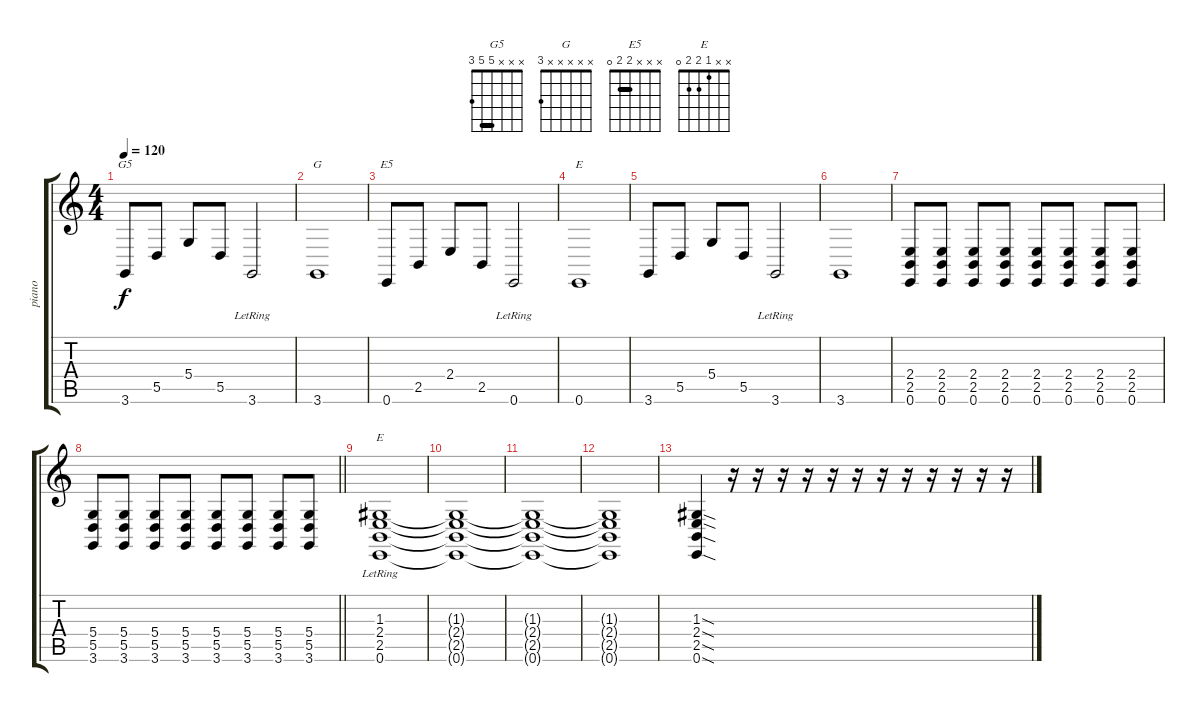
\track ("piano" "piano") {instrument electricgrandpiano}
\staff {score tabs}
\tuning (E4 B3 G3 D3 A2 E2) {hide}
\chord ("G5" x x x 5 5 3) {barre 5}
\chord ("G" x x x x x 3)
\chord ("E5" x x x 2 2 0) {barre 2}
\chord ("E" x x x x x 0)
\chord ("E" x x 1 2 2 0)
\ts (4 4)
\tempo 120
\clef g2
\ks c
3.6.8{ch "G5" dy f} 5.5.8 5.4.8 5.5.8 3.6{lr}.2 |
3.6.1{ch "G"} |
0.6.8{ch "E5"} 2.5.8 2.4.8 2.5.8 0.6{lr}.2 |
0.6.1{ch "E"} |
3.6.8 5.5.8 5.4.8 5.5.8 3.6{lr}.2 |
3.6.1 |
(2.4 2.5 0.6).8 (2.4 2.5 0.6).8 (2.4 2.5 0.6).8 (2.4 2.5 0.6).8 (2.4 2.5 0.6).8 (2.4 2.5 0.6).8 (2.4 2.5 0.6).8 (2.4 2.5 0.6).8 |
\barLineRight lightlight
(5.4 5.5 3.6).8 (5.4 5.5 3.6).8 (5.4 5.5 3.6).8 (5.4 5.5 3.6).8 (5.4 5.5 3.6).8 (5.4 5.5 3.6).8 (5.4 5.5 3.6).8 (5.4 5.5 3.6).8 |
(1.3{lr} 2.4{lr} 2.5{lr} 0.6{lr}).1{ch "E"} |
(1.3{t} 2.4{t} 2.5{t} 0.6{t}).1 |
(1.3{t} 2.4{t} 2.5{t} 0.6{t}).1 |
(1.3{t} 2.4{t} 2.5{t} 0.6{t}).1 |
(1.3{sod} 2.4{sod} 2.5{sod} 0.6{sod}).4 r.16 r.16 r.16 r.16 r.16 r.16 r.16 r.16 r.16 r.16 r.16 r.16
